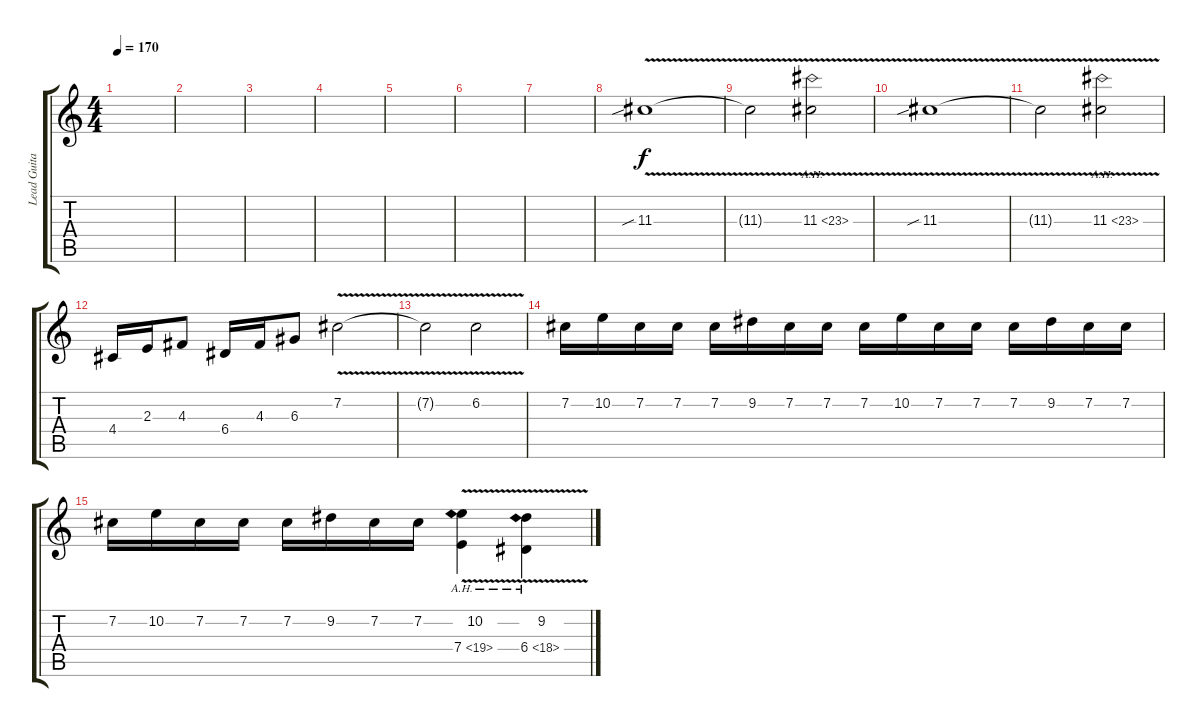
\track ("Lead Guitar" "Lead Guita") {instrument distortionguitar}
\staff {score tabs}
\tuning (B3 Gb3 D3 A2 E2 B1) {hide}
\ts (4 4)
\tempo 170
\clef g2
\ks c
|
|
|
|
|
|
|
11.3{v sib}.1 |
11.3{t}.2 11.3{ah 12 v}.2 |
11.3{v sib}.1 |
11.3{t}.2 11.3{ah 12 v}.2 |
4.4.16 2.3.16 4.3.8 6.4.16 4.3.16 6.3.8 7.2{v}.2 |
7.2{t}.2 6.2{v}.2 |
7.2.16 10.2.16 7.2.16 7.2.16 7.2.16 9.2.16 7.2.16 7.2.16 7.2.16 10.2.16 7.2.16 7.2.16 7.2.16 9.2.16 7.2.16 7.2.16 |
7.2.16 10.2.16 7.2.16 7.2.16 7.2.16 9.2.16 7.2.16 7.2.16 (10.2{v} 7.4{ah 12 v}).4 (9.2{v} 6.4{ah 12 v}).4
